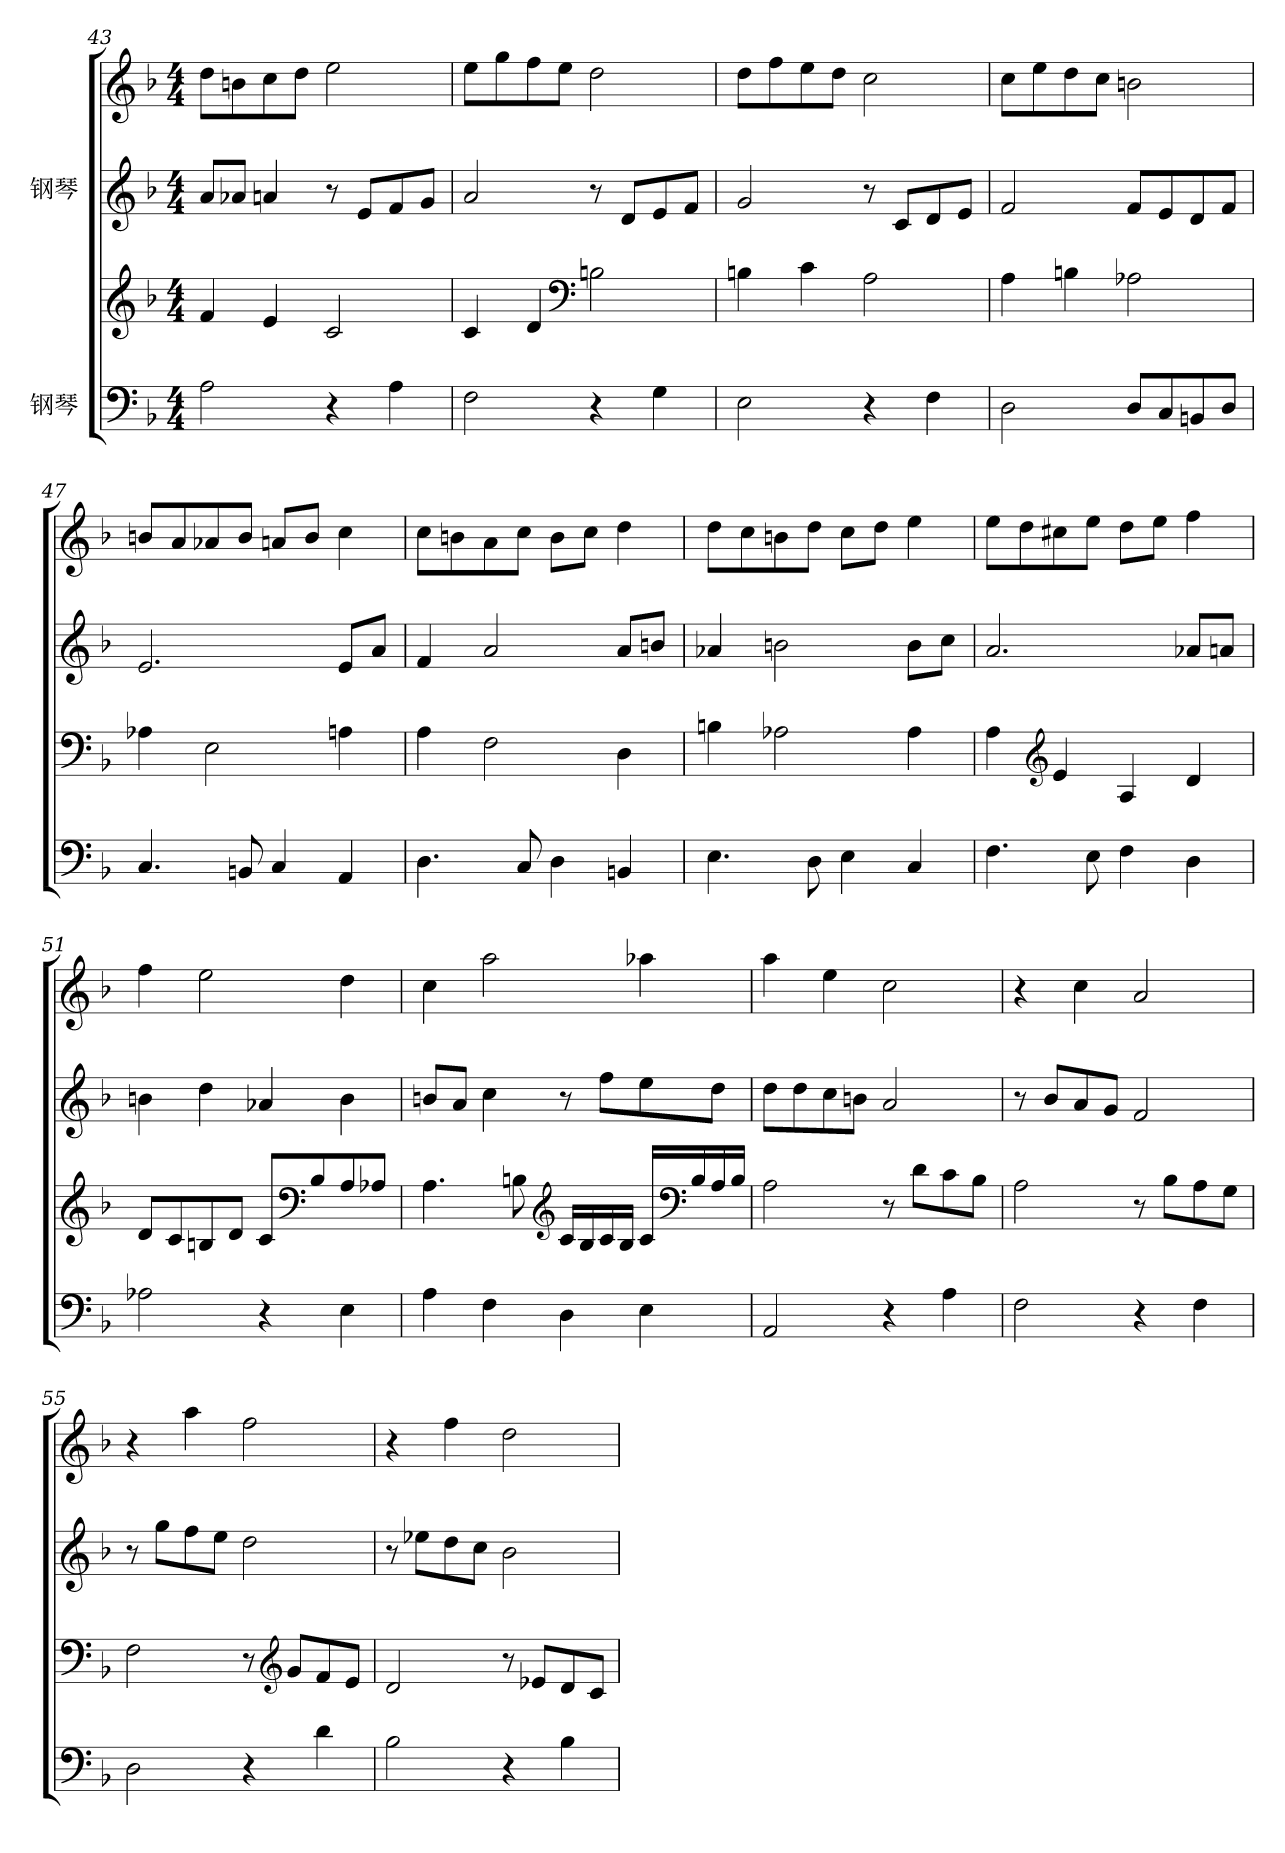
**kern	**kern	**kern	**kern
*part2	*part2	*part1	*part1
*staff4	*staff3	*staff2	*staff1
*I"钢琴	*	*I"钢琴	*
*clefF4	*clefG2	*clefG2	*clefG2
*k[b-]	*k[b-]	*k[b-]	*k[b-]
*M4/4	*M4/4	*M4/4	*M4/4
=43	=43	=43	=43
2A\	4f/	8a/L	8dd\L
.	.	8a-X/J	8bn\
.	4e/	4an/	8cc\
.	.	.	8dd\J
4r	2c/	8r	2ee\
.	.	8e/L	.
4A\	.	8f/	.
.	.	8g/J	.
=44	=44	=44	=44
2F\	4c/	2a/	8ee\L
.	.	.	8gg\
.	4d/	.	8ff\
.	.	.	8ee\J
*	*clefF4	*	*
4r	2Bn\	8r	2dd\
.	.	8d/L	.
4G\	.	8e/	.
.	.	8f/J	.
=45	=45	=45	=45
2E\	4Bn\	2g/	8dd\L
.	.	.	8ff\
.	4c\	.	8ee\
.	.	.	8dd\J
4r	2A\	8r	2cc\
.	.	8c/L	.
4F\	.	8d/	.
.	.	8e/J	.
!!LO:LB:g=z
=46	=46	=46	=46
2D\	4A\	2f/	8cc\L
.	.	.	8ee\
.	4Bn\	.	8dd\
.	.	.	8cc\J
8D/L	2A-X\	8f/L	2bn\
8C/	.	8e/	.
8BBn/	.	8d/	.
8D/J	.	8f/J	.
=47	=47	=47	=47
4.C/	4A-X\	2.e/	8bn/L
.	.	.	8a/
.	2E\	.	8a-X/
8BBn/	.	.	8b/J
4C/	.	.	8an/L
.	.	.	8b/J
4AA/	4An\	8e/L	4cc\
.	.	8a/J	.
=48	=48	=48	=48
4.D\	4A\	4f/	8cc\L
.	.	.	8bn\
.	2F\	2a/	8a\
8C/	.	.	8cc\J
4D\	.	.	8b\L
.	.	.	8cc\J
4BBn/	4D\	8a/L	4dd\
.	.	8bn/J	.
=49	=49	=49	=49
4.E\	4Bn\	4a-X/	8dd\L
.	.	.	8cc\
.	2A-X\	2bn\	8bn\
8D\	.	.	8dd\J
4E\	.	.	8cc\L
.	.	.	8dd\J
4C/	4A-\	8b\L	4ee\
.	.	8cc\J	.
!!LO:LB:g=z
=50	=50	=50	=50
4.F\	4A\	2.a/	8ee\L
.	.	.	8dd\
*	*clefG2	*	*
.	4e/	.	8cc#X\
8E\	.	.	8ee\J
4F\	4A/	.	8dd\L
.	.	.	8ee\J
4D\	4d/	8a-X/L	4ff\
.	.	8an/J	.
=51	=51	=51	=51
2A-X\	8d/L	4bn\	4ff\
.	8c/	.	.
.	8Bn/	4dd\	2ee\
.	8d/J	.	.
4r	8c/L	4a-X/	.
*	*clefF4	*	*
.	8B/	.	.
4E\	8A/	4b\	4dd\
.	8A-X/J	.	.
=52	=52	=52	=52
4A\	4.A\	8bn/L	4cc\
.	.	8a/J	.
4F\	.	4cc\	2aa\
.	8Bn\	.	.
*	*clefG2	*	*
4D\	16c/LL	8r	.
.	16B/	.	.
.	16c/	8ff\L	.
.	16B/JJ	.	.
4E\	16c/LL	8ee\	4aa-X\
*	*clefF4	*	*
.	16B/	.	.
.	16A/	8dd\J	.
.	16B/JJ	.	.
!!LO:PB:g=z
=53	=53	=53	=53
2AA/	2A\	8dd\L	4aa\
.	.	8dd\	.
.	.	8cc\	4ee\
.	.	8bn\J	.
4r	8r	2a/	2cc\
.	8d\L	.	.
4A\	8c\	.	.
.	8B-\J	.	.
=54	=54	=54	=54
2F\	2A\	8r	4r
.	.	8b-/L	.
.	.	8a/	4cc\
.	.	8g/J	.
4r	8r	2f/	2a/
.	8B-\L	.	.
4F\	8A\	.	.
.	8G\J	.	.
=55	=55	=55	=55
2D\	2F\	8r	4r
.	.	8gg\L	.
.	.	8ff\	4aa\
.	.	8ee\J	.
4r	8r	2dd\	2ff\
*	*clefG2	*	*
.	8g/L	.	.
4d\	8f/	.	.
.	8e/J	.	.
=56	=56	=56	=56
2B-\	2d/	8r	4r
.	.	8ee-X\L	.
.	.	8dd\	4ff\
.	.	8cc\J	.
4r	8r	2b-\	2dd\
.	8e-X/L	.	.
4B-\	8d/	.	.
.	8c/J	.	.
=	=	=	=
*-	*-	*-	*-
